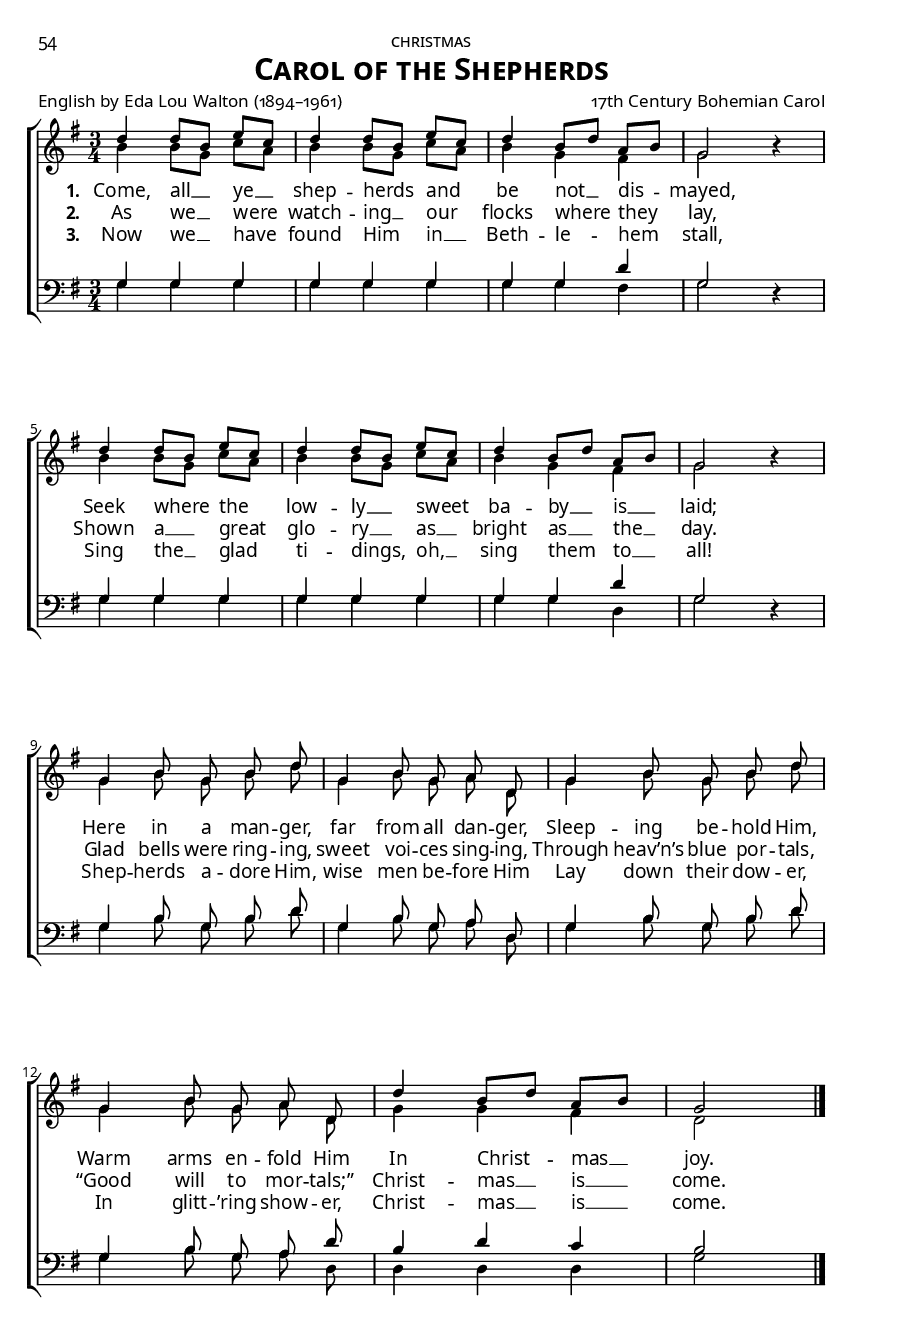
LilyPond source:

\version "2.14.2"
\include "util.ly"
\header {
  title = \markup{\override #'(font-name . "Garamond Premier Pro Semibold"){ \abs-fontsize #15 \smallCapsOldStyle"Carol of the Shepherds"}}
  poet = \markup\oldStyleNum"English by Eda Lou Walton (1894–1961)"
  composer = \markup\oldStyleNum"17th Century Bohemian Carol"
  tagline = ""
}
\paper {
  paper-height = 9\in
  paper-width = 6\in
  indent = 0\in
  %system-system-spacing = #'((basic-distance . 10) (padding . 0))
  %system-system-spacing =
  %  #'((basic-distance . 0)
  %     (minimum-distance . 0)
  %     (padding . -0.35)
  %     (stretchability . 100))
  ragged-last-bottom = ##f
  ragged-bottom = ##f
  two-sided = ##t
  inner-margin = 0.5\in
  outer-margin = 0.25\in
  top-margin = 0.25\in
  bottom-margin = 0.25\in
  first-page-number = #054
  print-first-page-number = ##t
  headerLine = \markup{\override #'(font-name . "Garamond Premier Pro") \smallCapsOldStyle"christmas"}
  oddHeaderMarkup = \markup\fill-line{
     \override #'(font-name . "Garamond Premier Pro")\abs-fontsize #8.5
     \combine 
        \fill-line{"" \on-the-fly #print-page-number-check-first
        \oldStylePageNum""
        }
        \fill-line{\headerLine}
  }
  evenHeaderMarkup = \markup {
     \override #'(font-name . "Garamond Premier Pro")\abs-fontsize #8.5
     \combine
        \on-the-fly #print-page-number-check-first
        \oldStylePageNum""
        \fill-line{\headerLine}
  }
}
#(set-global-staff-size 15) \paper{ #(define fonts (make-pango-font-tree "GoudyOlSt BT" "Garamond Premier Pro" "Garamond Premier Pro" (/ 15 20))) }
global = {
  \key g \major
  \time 3/4
  \autoBeamOff
}

sopMusic = \relative c'' {
  d4 d8[ b] e[ c] |
  d4 d8[ b] e[ c] |
  d4 b8[ d] a[ b] g2 b4\rest | \break
  
  d4 d8[ b] e[ c] |
  d4 d8[ b] e[ c] |
  d4 b8[ d] a[ b] g2 b4\rest | \break
  
  g4 b8\noBeam g\noBeam b\noBeam d\noBeam |
  g,4 b8\noBeam g\noBeam a\noBeam d,\noBeam |
  g4 b8\noBeam g\noBeam b\noBeam d\noBeam | \break
  
  g,4 b8\noBeam g\noBeam a\noBeam d,\noBeam |
  d'4 b8[ d] a[ b] |
  \partial 2 g2 \bar "|."
}
sopWords = \lyricmode {
  
}

altoMusic = \relative c'' {
  b4 b8[ g] c[ a] |
  b4 b8[ g] c[ a] |
  b4 g fis g2 s4 |
  
  b4 b8[ g] c[ a] |
  b4 b8[ g] c[ a] |
  b4 g fis g2 s4 |
  
  g4 b8\noBeam g\noBeam b\noBeam d\noBeam |
  g,4 b8\noBeam g\noBeam a\noBeam d,\noBeam |
  g4 b8\noBeam g\noBeam b\noBeam d\noBeam |
  
  g,4 b8\noBeam g\noBeam a\noBeam d,\noBeam |
  g4 g fis |
  d2 \bar "|."
}
altoWords = \lyricmode {
  \dropLyricsV
  \set stanza = #"1. "
  Come, all __ ye __ shep -- herds and
%8.5x11 __
  be not __ dis -- mayed,
  Seek where the low -- ly __ sweet ba -- by __ is __ laid;
  Here in a man -- ger,
  far from all dan -- ger,
  Sleep -- ing be -- hold Him,
  Warm arms en -- fold Him
  In Christ -- mas __ joy.
}
altoWordsII = \lyricmode {
  \dropLyricsV
  \set stanza = #"2. "
  As we __ were watch -- ing __ our
%8.5x11 __
  flocks where they lay,
  Shown a __ great glo -- ry __ as __ bright as __ the __ day.
  Glad bells were ring -- ing, sweet voi -- ces sing -- ing,
  Through heav’n’s blue por -- tals, “Good will to mor -- tals;”
  Christ -- mas __ is __ come.
}
altoWordsIII = \lyricmode {
  \dropLyricsV
  \set stanza = #"3. "
  Now we __ have found Him in __ Beth -- le -- hem stall,
  Sing the __ glad ti -- dings, oh, __ sing them to __ all!
  Shep -- herds a -- dore Him, wise men be -- fore Him
  Lay down their dow -- er, In glitt -- ’ring show -- er,
  Christ -- mas __ is __ come.
}
altoWordsIV = \lyricmode {

}

tenorMusic = \relative c' {
  g4 g g |
  g g g |
  g g d' |
  g,2 s4 |
  
  g g g |
  g g g |
  g g d' |
  g, 2 s4 |
  
  g4 b8\noBeam g\noBeam b\noBeam d\noBeam |
  g,4 b8\noBeam g\noBeam a\noBeam d,\noBeam |
  g4 b8\noBeam g\noBeam b\noBeam d\noBeam |
  
  g,4 b8\noBeam g\noBeam a\noBeam d\noBeam |
  b4 d c |
  b2 \bar "|."
}
tenorWords = \lyricmode {

}

bassMusic = \relative c' {
  g4 g g |
  g g g |
  g g fis |
  g2 d4\rest |
  
  g g g |
  g g g |
  g g d |
  g2 d4\rest |
  
  g4 b8\noBeam g\noBeam b\noBeam d\noBeam |
  g,4 b8\noBeam g\noBeam a\noBeam d,\noBeam |
  g4 b8\noBeam g\noBeam b\noBeam d\noBeam |
  
  g,4 b8\noBeam g\noBeam a\noBeam d,\noBeam |
  d4 d d |
  g2 \bar "|."
}
bassWords = \lyricmode {

}

\score {
  <<
   \new ChoirStaff <<
%    \new Lyrics = sopranos \with { \override VerticalAxisGroup #'nonstaff-relatedstaff-spacing = #'((basic-distance . 1)) }
    \new Staff = women <<
      \new Voice = "sopranos" { \voiceOne << \global \sopMusic >> }
      \new Voice = "altos" { \voiceTwo << \global \altoMusic >> }
    >>
    \new Lyrics \with { alignAboveContext = #"women" \override VerticalAxisGroup #'nonstaff-relatedstaff-spacing = #'((basic-distance . 1))} \lyricsto "sopranos" \sopWords
    \new Lyrics = "altosIV"  \with { alignBelowContext = #"women" } \lyricsto "sopranos" \altoWordsIV
    \new Lyrics = "altosIII"  \with { alignBelowContext = #"women" } \lyricsto "sopranos" \altoWordsIII
    \new Lyrics = "altosII"  \with { alignBelowContext = #"women" } \lyricsto "sopranos" \altoWordsII
    \new Lyrics = "altos"  \with { alignBelowContext = #"women" } \lyricsto "sopranos" \altoWords
   \new Staff = men <<
      \clef bass
      \new Voice = "tenors" { \voiceOne << \global \tenorMusic >> }
      \new Voice = "basses" { \voiceTwo << \global \bassMusic >> }
    >>
    \new Lyrics \with { alignAboveContext = #"men" \override VerticalAxisGroup #'nonstaff-relatedstaff-spacing = #'((basic-distance . 1)) } \lyricsto "tenors" \tenorWords
    \new Lyrics \with { alignBelowContext = #"men" \override VerticalAxisGroup #'nonstaff-relatedstaff-spacing = #'((basic-distance . 1)) } \lyricsto "basses" \bassWords
  >>
%    \new PianoStaff << \new Staff { \new Voice { \pianoRH } } \new Staff { \clef "bass" \pianoLH } >>
  >>
  \layout {
    \context {
      \Score
      %\override SpacingSpanner #'base-shortest-duration = #(ly:make-moment 1 8)
      %\override SpacingSpanner #'common-shortest-duration = #(ly:make-moment 1 4)
    }
    \context {
      % Remove all empty staves
      % \Staff \RemoveEmptyStaves \override VerticalAxisGroup #'remove-first = ##t
    }
  }
  \midi {
    \tempo 4 = 90
    \set Staff.midiInstrument = "flute"
  
    \context {
      \Voice
      \remove "Dynamic_performer"
    }
  }
}
